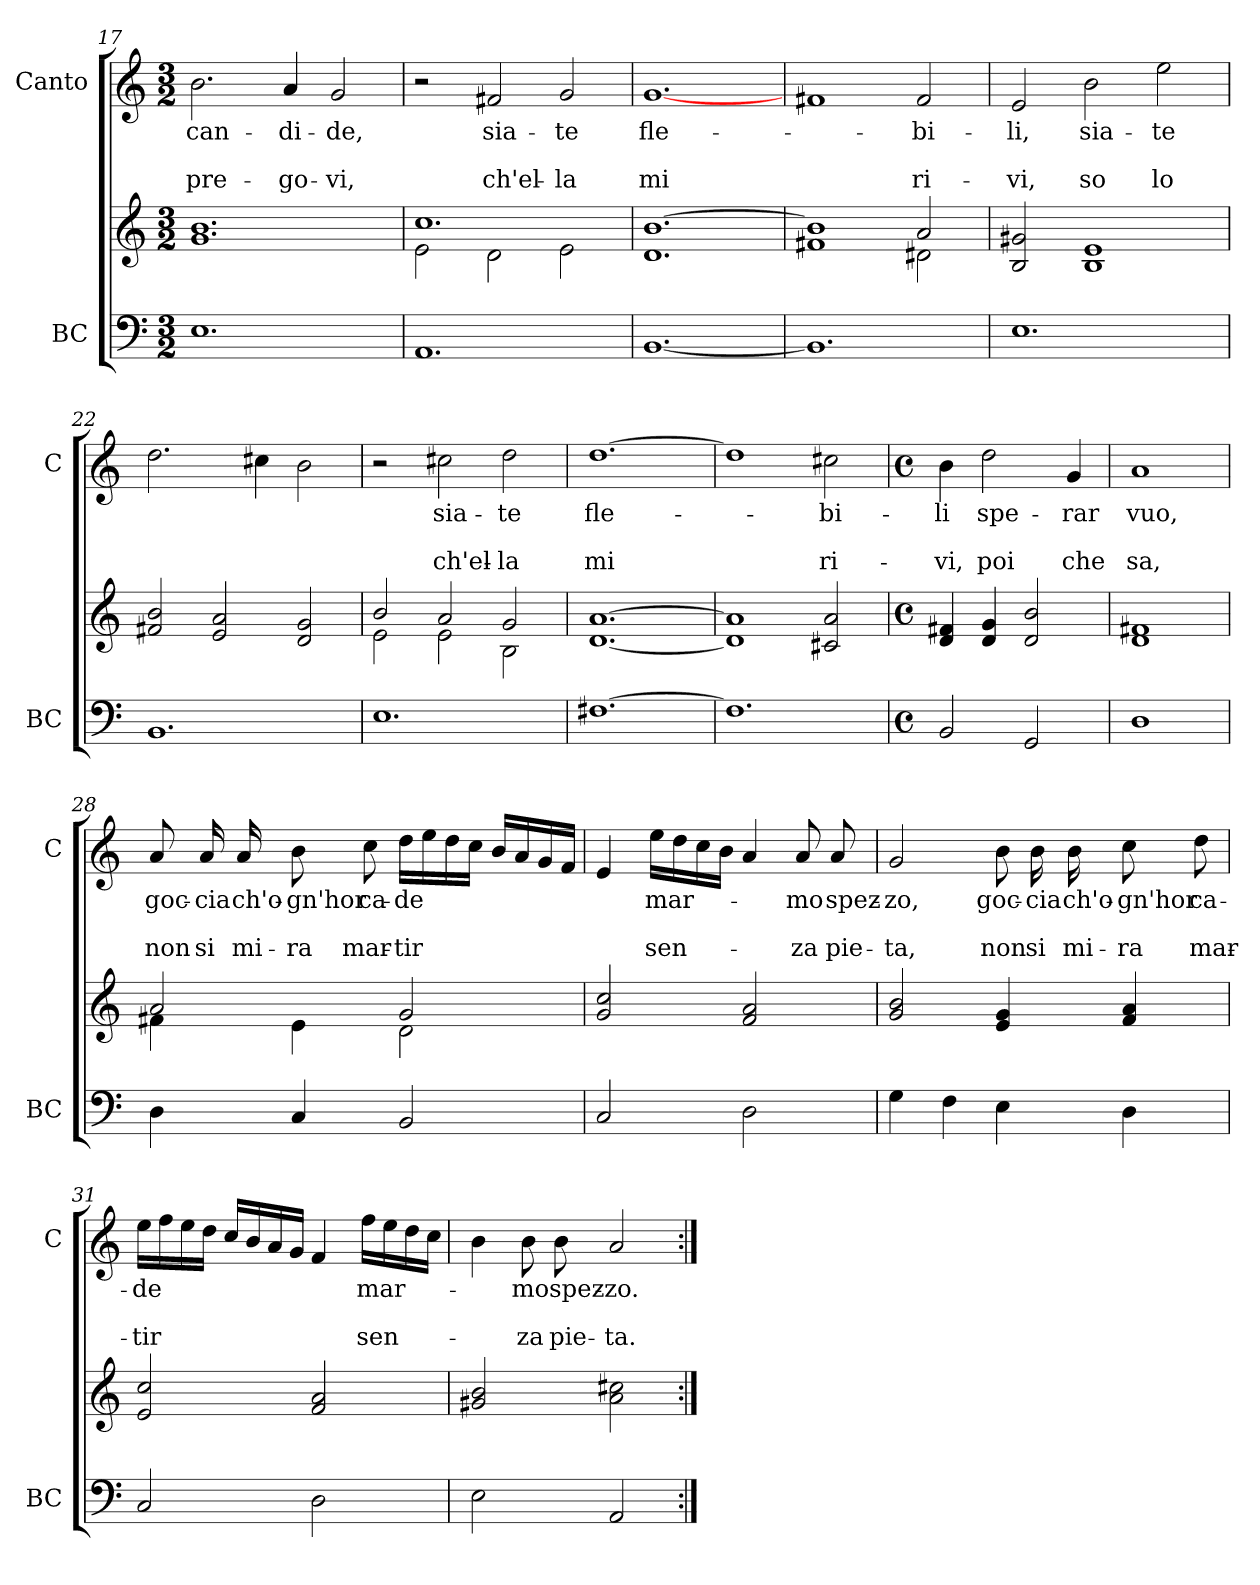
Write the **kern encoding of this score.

**kern	**kern	**kern	**text	**text	**text
*part2	*part2	*part1	*part1	*part1	*part1
*staff3	*staff2	*staff1	*staff1	*staff1	*staff1
*I"BC	*	*I"Canto	*	*	*
*I'BC	*	*I'C	*	*	*
*clefF4	*clefG2	*clefG2	*	*	*
*k[]	*k[]	*k[]	*	*	*
*C:	*C:	*C:	*	*	*
*M3/2	*M3/2	*M3/2	*	*	*
=17	=17	=17	=17	=17	=17
!	!	!	!LO:LY:b	!	!LO:LY:b
1.E	1.g 1.b	2.b\	can-	.	pre-
!	!	!	!LO:LY:b	!	!LO:LY:b
.	.	4a/	-di-	.	-go-
!	!	!	!LO:LY:b	!	!LO:LY:b
.	.	2g/	-de,	.	-vi,
=18	=18	=18	=18	=18	=18
*	*^	*	*	*	*
1.AA	1.cc	2e\	2r	.	.	.
!	!	!	!	!LO:LY:b	!	!LO:LY:b
.	.	2d\	2f#X/	sia-	.	ch'el-
!	!	!	!	!LO:LY:b	!	!LO:LY:b
.	.	2e\	2g/	-te	.	-la
=19	=19	=19	=19	=19	=19	=19
!	!	!	!	!LO:LY:b	!	!LO:LY:b
*	*v	*v	*	*	*	*
[1.BB	1.d [1.b	[1.g	fle-	.	mi
=20	=20	=20	=20	=20	=20
*	*^	*	*	*	*
1.BB]	1b]	1f#X	1f#X	.	.	.
!	!	!	!	!LO:LY:b	!	!LO:LY:b
.	2a/	2d#X\	2f#/	-bi-	.	ri-
!!LO:LB:g=z
=21	=21	=21	=21	=21	=21	=21
!	!	!	!	!LO:LY:b	!	!LO:LY:b
*	*v	*v	*	*	*	*
1.E	2B/ 2g#X/	2e/	-li,	.	-vi,
!	!	!	!LO:LY:b	!	!LO:LY:b
.	1B 1e	2b\	sia-	.	so
!	!	!	!LO:LY:b	!	!LO:LY:b
.	.	2ee\	-te	.	lo
=22	=22	=22	=22	=22	=22
1.BB	2f#X/ 2b/	2.dd\	.	.	.
.	2e/ 2a/	.	.	.	.
.	.	4cc#X\	.	.	.
.	2d/ 2g/	2b\	.	.	.
=23	=23	=23	=23	=23	=23
*	*^	*	*	*	*
1.E	2b/	2e\	2r	.	.	.
!	!	!	!	!LO:LY:b	!	!LO:LY:b
.	2a/	2e\	2cc#X\	sia-	.	ch'el-
!	!	!	!	!LO:LY:b	!	!LO:LY:b
.	2g/	2B\	2dd\	-te	.	-la
=24	=24	=24	=24	=24	=24	=24
!	!	!	!	!LO:LY:b	!	!LO:LY:b
*	*v	*v	*	*	*	*
[1.F#X	[1.d [1.a	[1.dd	fle-	.	mi
=25	=25	=25	=25	=25	=25
1.F#]	1d] 1a]	1dd]	.	.	.
!	!	!	!LO:LY:b	!	!LO:LY:b
.	2c#X/ 2a/	2cc#X\	-bi-	.	ri-
!!LO:LB:g=z
=26	=26	=26	=26	=26	=26
*M4/4	*M4/4	*M4/4	*	*	*
*met(c)	*met(c)	*met(c)	*	*	*
!	!	!	!LO:LY:b	!	!LO:LY:b
2BB/	4d/ 4f#X/	4b\	-li	.	-vi,
!	!	!	!LO:LY:b	!	!LO:LY:b
.	4d/ 4g/	2dd\	spe-	.	poi
2GG/	2d/ 2b/	.	.	.	.
!	!	!	!LO:LY:b	!	!LO:LY:b
.	.	4g/	-rar	.	che
=27	=27	=27	=27	=27	=27
!	!	!	!LO:LY:b	!	!LO:LY:b
1D	1d 1f#X	1a	vuo,	.	sa,
=28	=28	=28	=28	=28	=28
*	*^	*	*	*	*
!	!	!	!	!LO:LY:b	!	!LO:LY:b
4D\	2a/	4f#X\	8a/	goc-	.	non
!	!	!	!	!LO:LY:b	!	!LO:LY:b
.	.	.	16a/	-cia	.	si
!	!	!	!	!LO:LY:b	!	!LO:LY:b
.	.	.	16a/	ch'o-	.	mi-
!	!	!	!	!LO:LY:b	!	!LO:LY:b
4C/	.	4e\	8b\	-gn'hor	.	-ra
!	!	!	!	!LO:LY:b	!	!LO:LY:b
.	.	.	8cc\	ca-	.	mar-
!	!	!	!	!LO:LY:b	!	!LO:LY:b
2BB/	2g/	2d\	16dd\LL	-de	.	-tir
.	.	.	16ee\	.	.	.
.	.	.	16dd\	.	.	.
.	.	.	16cc\JJ	.	.	.
.	.	.	16b/LL	.	.	.
.	.	.	16a/	.	.	.
.	.	.	16g/	.	.	.
.	.	.	16f/JJ	.	.	.
*	*v	*v	*	*	*	*
=29	=29	=29	=29	=29	=29
2C/	2g/ 2cc/	4e/	.	.	.
!	!	!	!LO:LY:b	!	!LO:LY:b
.	.	16ee\LL	mar-	.	sen-
.	.	16dd\	.	.	.
.	.	16cc\	.	.	.
.	.	16b\JJ	.	.	.
2D\	2f/ 2a/	4a/	.	.	.
!	!	!	!LO:LY:b	!	!LO:LY:b
.	.	8a/	-mo	.	-za
!	!	!	!LO:LY:b	!	!LO:LY:b
.	.	8a/	spez-	.	pie-
!!LO:LB:g=z
=30	=30	=30	=30	=30	=30
!	!	!	!LO:LY:b	!	!LO:LY:b
4G\	2g/ 2b/	2g/	-zo,	.	-ta,
4F\	.	.	.	.	.
!	!	!	!LO:LY:b	!	!LO:LY:b
4E\	4e/ 4g/	8b\	goc-	.	non
!	!	!	!LO:LY:b	!	!LO:LY:b
.	.	16b\	-cia	.	si
!	!	!	!LO:LY:b	!	!LO:LY:b
.	.	16b\	ch'o-	.	mi-
!	!	!	!LO:LY:b	!	!LO:LY:b
4D\	4f/ 4a/	8cc\	-gn'hor	.	-ra
!	!	!	!LO:LY:b	!	!LO:LY:b
.	.	8dd\	ca-	.	mar-
=31	=31	=31	=31	=31	=31
!	!	!	!LO:LY:b	!	!LO:LY:b
2C/	2e/ 2cc/	16ee\LL	-de	.	-tir
.	.	16ff\	.	.	.
.	.	16ee\	.	.	.
.	.	16dd\JJ	.	.	.
.	.	16cc/LL	.	.	.
.	.	16b/	.	.	.
.	.	16a/	.	.	.
.	.	16g/JJ	.	.	.
2D\	2f/ 2a/	4f/	.	.	.
!	!	!	!LO:LY:b	!	!LO:LY:b
.	.	16ff\LL	mar-	.	sen-
.	.	16ee\	.	.	.
.	.	16dd\	.	.	.
.	.	16cc\JJ	.	.	.
=32	=32	=32	=32	=32	=32
2E\	2g#X/ 2b/	4b\	.	.	.
!	!	!	!LO:LY:b	!	!LO:LY:b
.	.	8b\	-mo	.	-za
!	!	!	!LO:LY:b	!	!LO:LY:b
.	.	8b\	spez-	.	pie-
!	!	!	!LO:LY:b	!	!LO:LY:b
2AA/	2a\ 2cc#X\	2a/	-zo.	.	-ta.
=:|!	=:|!	=:|!	=:|!	=:|!	=:|!
*-	*-	*-	*-	*-	*-
